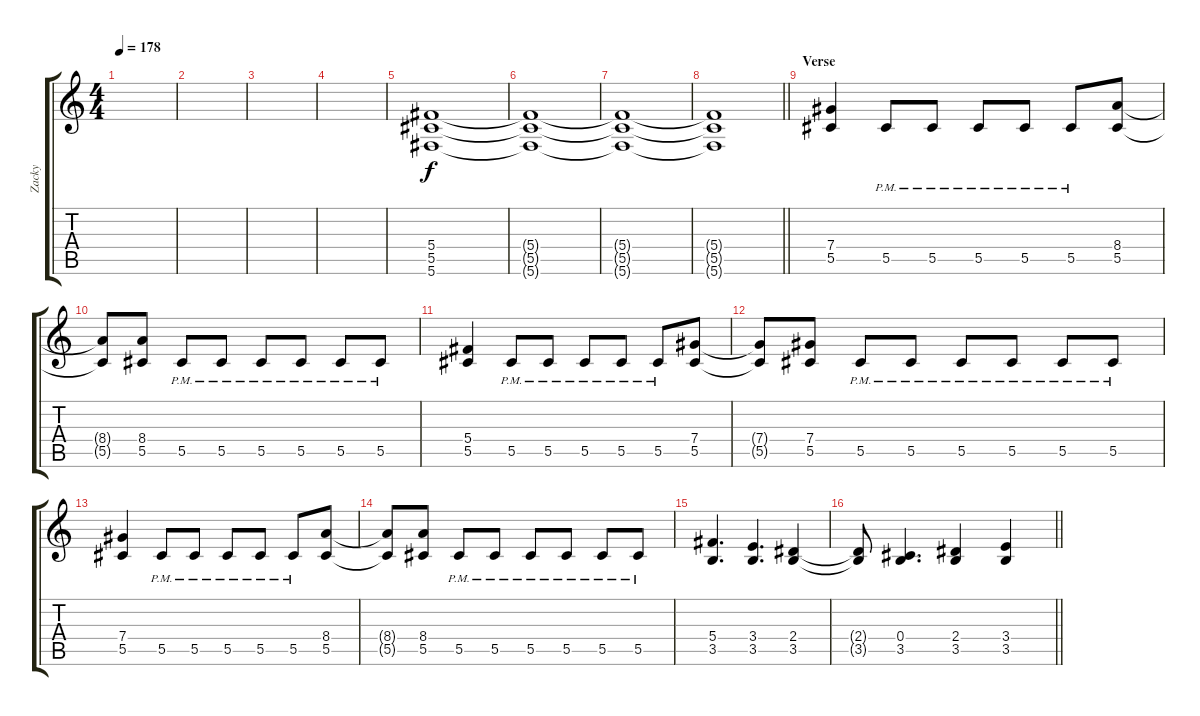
\track ("Zacky" "Zacky") {instrument distortionguitar}
\staff {score tabs}
\tuning (Eb4 Bb3 Gb3 Db3 Ab2 Db2) {hide}
\ts (4 4)
\tempo 178
\clef g2
\ks c
|
|
|
|
(5.4 5.5 5.6).1 |
(5.4{t} 5.5{t} 5.6{t}).1 |
(5.4{t} 5.5{t} 5.6{t}).1 |
\barLineRight lightlight
(5.4{t} 5.5{t} 5.6{t}).1 |
\section ("" "Verse")
(7.4 5.5).4 5.5{pm}.8 5.5{pm}.8 5.5{pm}.8 5.5{pm}.8 5.5{pm}.8 (8.4 5.5).8 |
(8.4{t} 5.5{t}).8 (8.4 5.5).8 5.5{pm}.8 5.5{pm}.8 5.5{pm}.8 5.5{pm}.8 5.5{pm}.8 5.5{pm}.8 |
(5.4 5.5).4 5.5{pm}.8 5.5{pm}.8 5.5{pm}.8 5.5{pm}.8 5.5{pm}.8 (7.4 5.5).8 |
(7.4{t} 5.5{t}).8 (7.4 5.5).8 5.5{pm}.8 5.5{pm}.8 5.5{pm}.8 5.5{pm}.8 5.5{pm}.8 5.5{pm}.8 |
(7.4 5.5).4 5.5{pm}.8 5.5{pm}.8 5.5{pm}.8 5.5{pm}.8 5.5{pm}.8 (8.4 5.5).8 |
(8.4{t} 5.5{t}).8 (8.4 5.5).8 5.5{pm}.8 5.5{pm}.8 5.5{pm}.8 5.5{pm}.8 5.5{pm}.8 5.5{pm}.8 |
(5.4 3.5).4{d} (3.4 3.5).4{d} (2.4 3.5).4 |
\barLineRight lightlight
(2.4{t} 3.5{t}).8 (0.4 3.5).4{d} (2.4 3.5).4 (3.4 3.5).4
